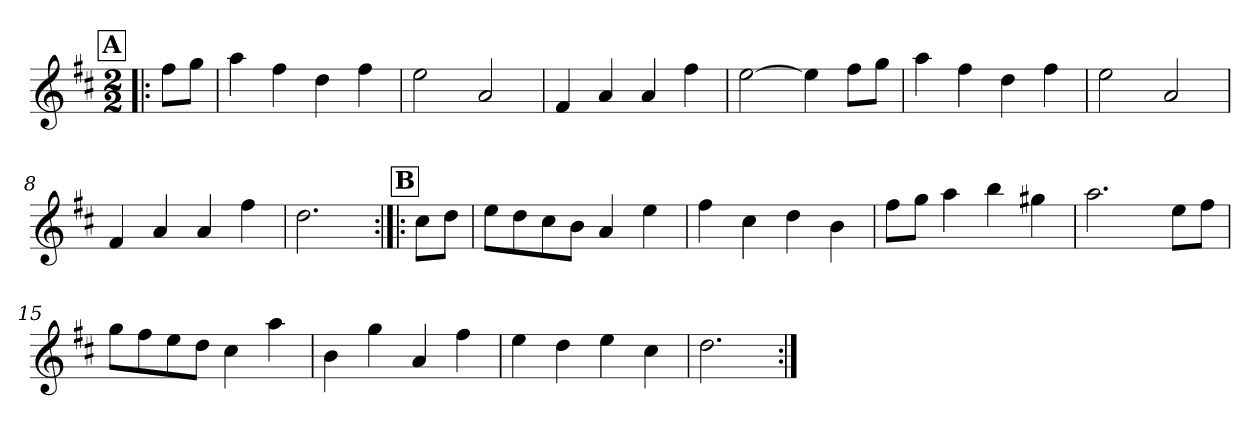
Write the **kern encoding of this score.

**kern
*part1
*staff1
*clefG2
*k[f#c#]
*D:
*M2/2
*MM240
!!LO:REH:place=s1:a:B:fs=14:t=A
=1!|:
8ff#\L
8gg\J
=2
4aa\
4ff#\
4dd\
4ff#\
=3
2ee\
2a/
=4
4f#/
4a/
4a/
4ff#\
=5
[2ee\
4ee\]
8ff#\L
8gg\J
=6
4aa\
4ff#\
4dd\
4ff#\
=7
2ee\
2a/
=8
4f#/
4a/
4a/
4ff#\
=9
2.dd\
!!LO:REH:place=s1:a:B:fs=14:t=B
=10:|!|:
8cc#\L
8dd\J
!!LO:LB:g=z
=11
8ee\L
8dd\
8cc#\
8b\J
4a/
4ee\
=12
4ff#\
4cc#\
4dd\
4b\
=13
8ff#\L
8gg\J
4aa\
4bb\
4gg#X\
=14
2.aa\
8ee\L
8ff#\J
=15
8gg\L
8ff#\
8ee\
8dd\J
4cc#\
4aa\
=16
4b\
4gg\
4a/
4ff#\
=17
4ee\
4dd\
4ee\
4cc#\
=18
2.dd\
=:|!
*-
